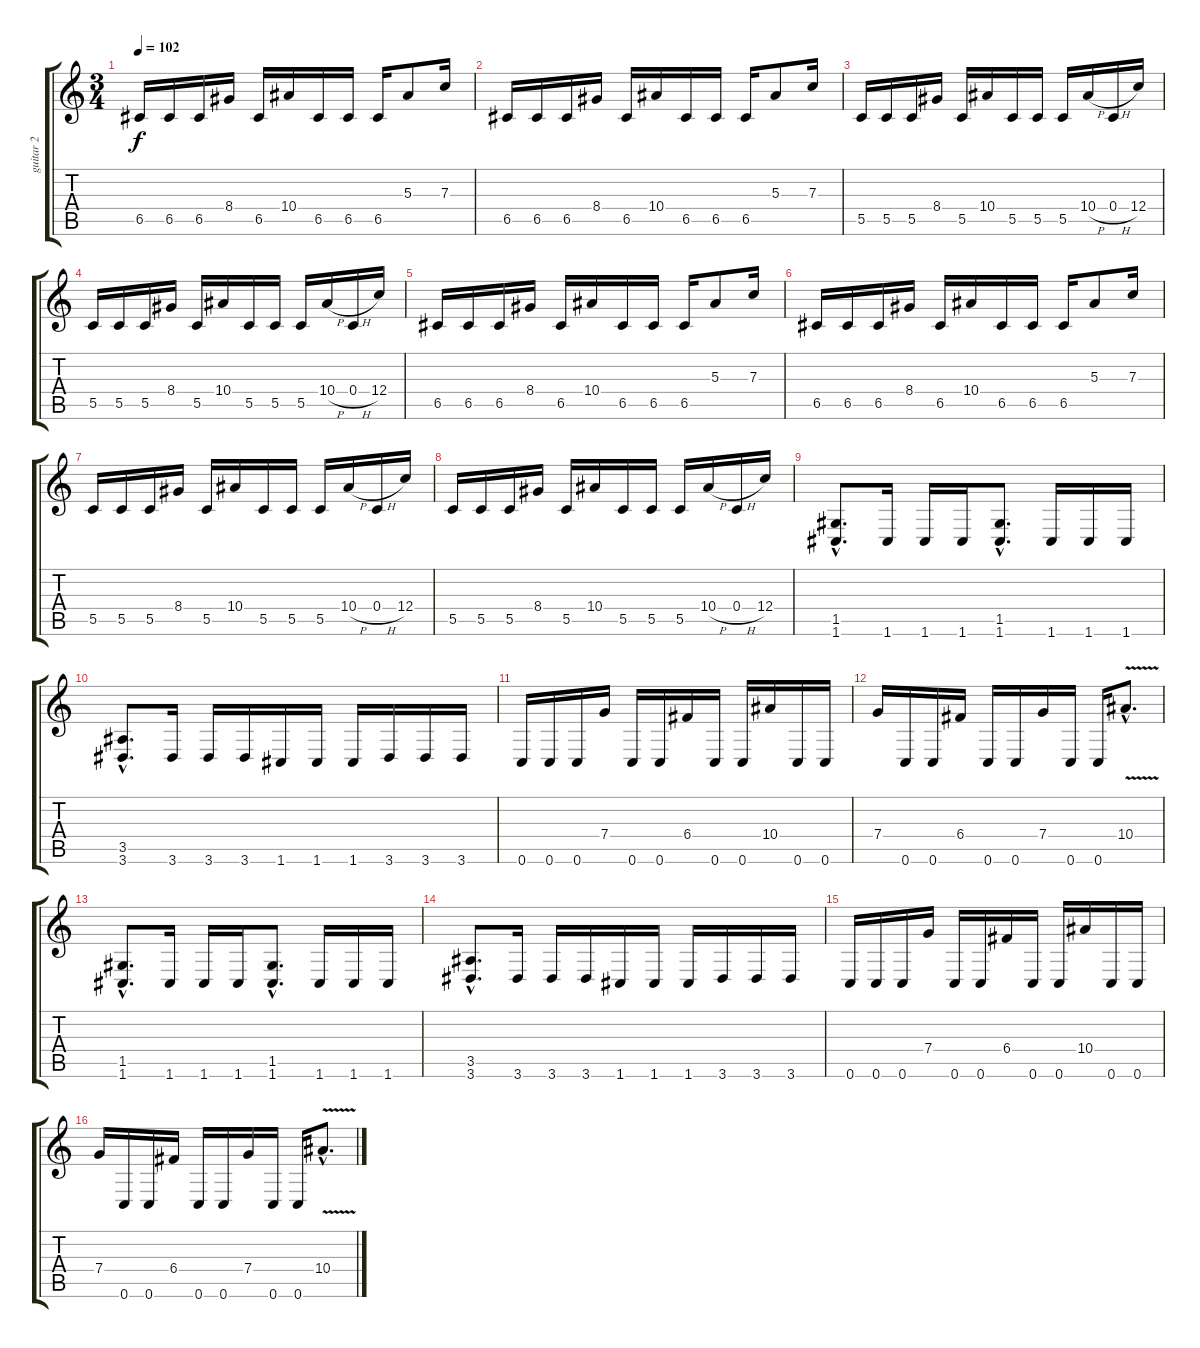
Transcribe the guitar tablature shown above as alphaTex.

\track ("guitar 2" "guitar 2") {instrument overdrivenguitar}
\staff {score tabs}
\tuning (D4 A3 F3 C3 G2 C2) {hide}
\ts (3 4)
\tempo 102
\clef g2
\ks c
6.5.16{dy f} 6.5.16 6.5.16 8.4.16 6.5.16 10.4.16 6.5.16 6.5.16 6.5.16 5.3.8 7.3.16 |
6.5.16 6.5.16 6.5.16 8.4.16 6.5.16 10.4.16 6.5.16 6.5.16 6.5.16 5.3.8 7.3.16 |
5.5.16 5.5.16 5.5.16 8.4.16 5.5.16 10.4.16 5.5.16 5.5.16 5.5.16 10.4{h}.16 0.4{h}.16 12.4.16 |
5.5.16 5.5.16 5.5.16 8.4.16 5.5.16 10.4.16 5.5.16 5.5.16 5.5.16 10.4{h}.16 0.4{h}.16 12.4.16 |
6.5.16 6.5.16 6.5.16 8.4.16 6.5.16 10.4.16 6.5.16 6.5.16 6.5.16 5.3.8 7.3.16 |
6.5.16 6.5.16 6.5.16 8.4.16 6.5.16 10.4.16 6.5.16 6.5.16 6.5.16 5.3.8 7.3.16 |
5.5.16 5.5.16 5.5.16 8.4.16 5.5.16 10.4.16 5.5.16 5.5.16 5.5.16 10.4{h}.16 0.4{h}.16 12.4.16 |
5.5.16 5.5.16 5.5.16 8.4.16 5.5.16 10.4.16 5.5.16 5.5.16 5.5.16 10.4{h}.16 0.4{h}.16 12.4.16 |
(1.5{hac} 1.6{hac}).8{d} 1.6.16 1.6.16 1.6.16 (1.5{hac} 1.6{hac}).8{d} 1.6.16 1.6.16 1.6.16 |
(3.5{hac} 3.6{hac}).8{d} 3.6.16 3.6.16 3.6.16 1.6.16 1.6.16 1.6.16 3.6.16 3.6.16 3.6.16 |
0.6.16 0.6.16 0.6.16 7.4.16 0.6.16 0.6.16 6.4.16 0.6.16 0.6.16 10.4.16 0.6.16 0.6.16 |
7.4.16 0.6.16 0.6.16 6.4.16 0.6.16 0.6.16 7.4.16 0.6.16 0.6.16 10.4{v hac}.8{d} |
(1.5{hac} 1.6{hac}).8{d} 1.6.16 1.6.16 1.6.16 (1.5{hac} 1.6{hac}).8{d} 1.6.16 1.6.16 1.6.16 |
(3.5{hac} 3.6{hac}).8{d} 3.6.16 3.6.16 3.6.16 1.6.16 1.6.16 1.6.16 3.6.16 3.6.16 3.6.16 |
0.6.16 0.6.16 0.6.16 7.4.16 0.6.16 0.6.16 6.4.16 0.6.16 0.6.16 10.4.16 0.6.16 0.6.16 |
7.4.16 0.6.16 0.6.16 6.4.16 0.6.16 0.6.16 7.4.16 0.6.16 0.6.16 10.4{v hac}.8{d}
